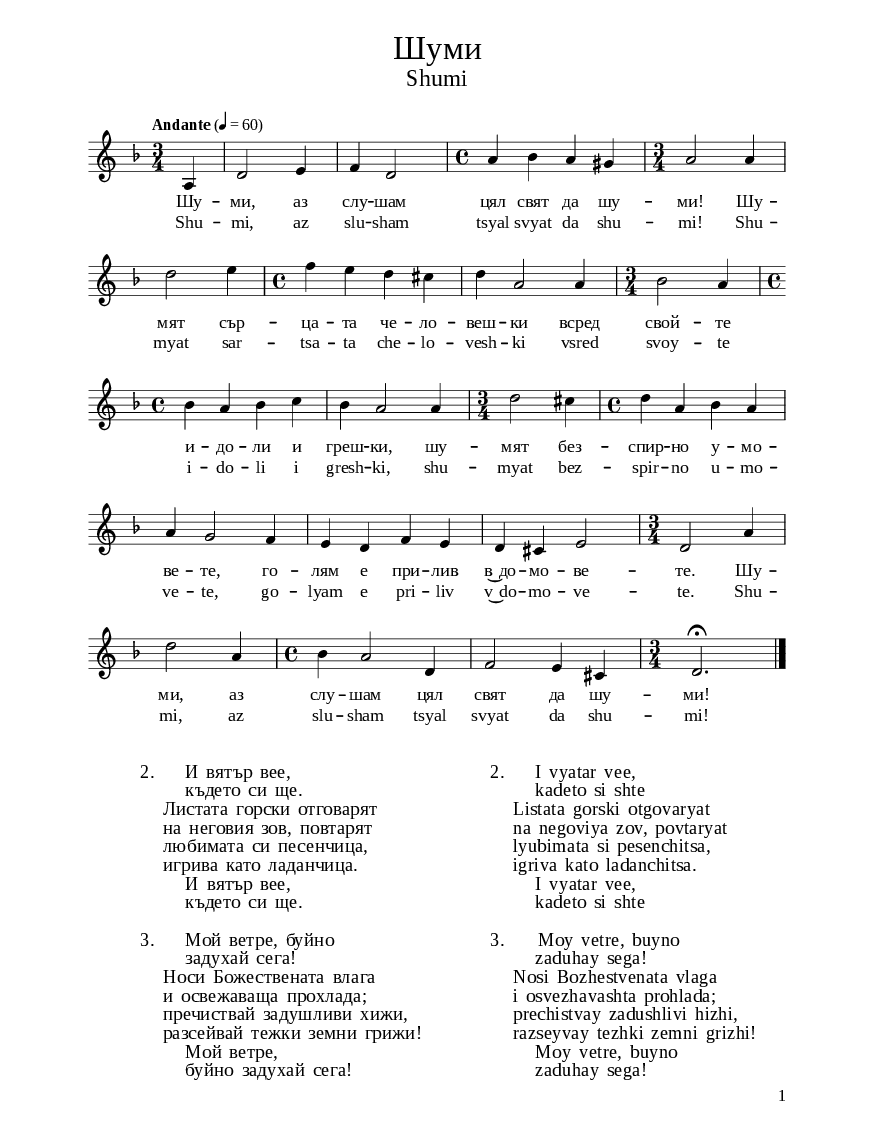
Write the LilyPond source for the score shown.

\version "2.24.1"

% include paper part and global functions
\include "include/globals.ily"

\bookpart {
  \label #'ref032
  \tocItem \markup "Шуми – Shumi"
  \include "include/bookpart-paper.ily"
  \score {
    \include "include/score-layout.ily"

      \new Voice \absolute  {
        \clef treble
        \key d \minor
        \time 3/4
        \tempoFunc "Andante" 4 "60"
        \partial 4
        \autoBeamOff

        a4 | d'2 e'4 | f'4 d'2 | \time 4/4  a'4 bes' a' gis' | \time 3/4  a'2 a'4 \break |
        d''2 e''4 | \time 4/4

        f''4 e'' d'' cis'' | d''4 \stemUp a'2 \stemNeutral

        a'4 | \time 3/4  bes'2 a'4 | \break

        \time 4/4  bes'4 a' bes' c'' | bes'4 a'2 a'4 | \time 3/4  d''2 cis''4 | \time 4/4  d''4 a' bes' a' \break |
        a'4 g'2 f'4 |  e'4 d' f' e' | d'4 cis' e'2 | \time 3/4  d'2 a'4 \break |
        d''2 a'4 | \time 4/4  bes'4 a'2 d'4 | f'2 e'4 cis' | \time 3/4  d'2.\fermata | \bar "|." \break
      }

      \addlyrics {
        Шу -- ми,
        аз слу -- шам цял свят да шу -- ми! Шу -- мят
        сър -- ца -- та че -- ло --  веш -- ки всред
        свой -- те и -- до -- ли и греш -- ки, шу -- мят
        без -- спир -- но у -- мо -- ве -- те, го -- лям
        е при -- лив в~до -- мо -- ве -- те. Шу -- ми,
        аз слу -- шам цял свят да шу -- ми!
      }

      \addlyrics {
        Shu -- mi,
        az slu -- sham tsyal svyat da shu -- mi! Shu -- myat
        sar -- tsa -- ta che -- lo --  vesh -- ki vsred
        svoy -- te i -- do -- li i gresh -- ki, shu -- myat
        bez -- spir -- no u -- mo -- ve -- te, go -- lyam
        e pri -- liv v~do -- mo -- ve -- te. Shu -- mi,
        az slu -- sham tsyal svyat da shu -- mi!
      }

    \header {
      title = \titleFunc "Шуми" "Shumi"
    }

    \midi{}

  } % score



  \markup \fontsize #+1.7 {
    \hspace #5
    \override #'(baseline-skip . 1.8)
    \column {
      \line {   2.  "   "  И вятър вее, }

      \line {   "   "    "   "       където си ще.}

      \line {   "   "Листата горски отговарят}

      \line {   "   "на неговия зов, повтарят}

      \line {   "   "любимата си песенчица,}

      \line {   "   "игрива като ладанчица.}

      \line {  "   "    "   "И вятър вее, }

      \line {    "   "    "   "където си ще.}


      \line { " " }
      \line {   3. "   "  Мой ветре, буйно }

      \line {   "   "    "   "  задухай сега!}

      \line {   "   "Носи Божествената влага}

      \line {   "   "и освежаваща прохлада;}

      \line {   "   "пречиствай задушливи хижи,}

      \line {   "   "разсейвай тежки земни грижи!}

      \line {    "   "    "   "Мой ветре, }

      \line {    "   "    "   "буйно задухай сега!}

    }

    \hspace #6
    \override #'(baseline-skip . 1.8)
    \column {
      \line {   2.  "   "       I vyatar vee, }
      \line {   "   "    "   "      kadeto si shte}

      \line {   "   "Listata gorski otgovaryat}

      \line {   "   "na negoviya zov, povtaryat}

      \line {   "   "lyubimata si pesenchitsa,}

      \line {   "   "igriva kato ladanchitsa.}

      \line {   "   "    "   "      I vyatar vee, }
      \line {   "   "    "   "     kadeto si shte}


      \line { " " }
      \line {  3. " " " " Moy vetre, buyno}

      \line {    "   "    "   " zaduhay sega!}

      \line {   "   "Nosi Bozhestvenata vlaga}

      \line {   "   "i osvezhavashta prohlada;}

      \line {   "   "prechistvay zadushlivi hizhi,}

      \line {   "   "razseyvay tezhki zemni grizhi!}

      \line {    "   "    "   "Moy vetre, buyno }

      \line {    "   "    "   "zaduhay sega!}


    } %column
  } % markup

  \pageBreak

  \markup \fontsize #+1.7 {
    \hspace #1
    \override #'(baseline-skip . 1.8)
    \column {
      \line {   4.  "   "        Задухай, ветре, }
      \line {   "   "    "   "         света разведри!}

      \line {   "   "При чисти мисли, нежни чувства}

      \line {   "   "цъфтят Божествени изкуства;}

      \line {   "   "навред да просияе радост,}

      \line {   "   "навред да диша свежа младост.}

      \line {  "   "    "   " Задухай, ветре, }
      \line {   "   "    "   " света избистри}
    }



    \hspace #3
    \override #'(baseline-skip . 1.8)
    \column {

      \line {   4.  "   "         Zaduhay, vetre, }
      \line {   "   "    "   "         sveta razvedri!}

      \line {   "   "Pri chisti misli, nezhni chuvstva}

      \line {   "   "tsaftyat Bozhestveni izkustva;}

      \line {   "   "navred da prosiyae radost,}

      \line {   "   "navred da disha svezha mladost.}

      \line {  "   "    "   "Zaduhay, vetre, }

      \line {  "   "    "   "sveta izbistri!}


    } %column
  } % markup

  \markup \empty-two

  % include foreign translation(s) of the song
  \version "2.22.0"

\markup \fill-line { \fontsize #6 "Es lärmt" }
\markup \null
\markup \null
\markup \fontsize #+2.5 {
  \hspace #10
  \override #'(baseline-skip . 2)
  \column {
    \line { " " }


    \line {   1. Es lärmt, es lärmt, ich höre,}

    \line {   "   "die ganze Welt lärmen! }

    \line {   "   "Die Herzen der Menschen lärmen }

    \line {   "   "zwischen ihren Idolen und Fehlern; }

    \line {   "   "die Gehirne lärmen unaufhörlich. }

    \line {   "   "Es ist eine große Flut in den Häusern. }

    \line {   "   "Es lärmt, ich höre,}

    \line {   "   "die ganze Welt lärmen!}

    \line { " " }
    \line {   2. Und der Wind weht, }

    \line {   "   "wohin er will. }

    \line {   "   "Die Blätter des Waldes antworten }

    \line {   "   "auf seinem Ruf, sie wiederholen ihr Lieblingslied,}

    \line {   "   "spielerisch wie ein tanzendes Mädchen.}

    \line {   "   "Und der Wind weht, }

    \line {   "   "wohin er will.}

    \line { " " }

    \line {   3. Oh, mein Wind, }

    \line {   "   "wehe nun stark! }

    \line {   "   "Bringe die göttliche Feuchtigkeit}

    \line {   "   "und die belebende Frische, }

    \line {   "   "reinige die stickigen Hütten}

    \line {   "   "und zerstreue die schweren menschlichen Sorgen!}

    \line {   "   "Oh, mein Wind,}

    \line {   "   "wehe nun stark!}

    \line { " " }
    \line {   4. Wehe, Wind, }

    \line {   "   "muntere die Welt auf! }

    \line {   "   "Bei reinen Gedanken und zärtlichen Gefühlen }

    \line {   "   "erblühen die göttlichen Künste;}

    \line {   "   "möge überall Freude erstrahlen}

    \line {   "   "und die frische Jugend aufatmen! }

    \line {   "   "Wehe, Wind, }

    \line {   "   "kläre die Welt!}

    \line { " " }
    \line { "   " \italic { Refrain } ... }
  }
}



} % bookpart
